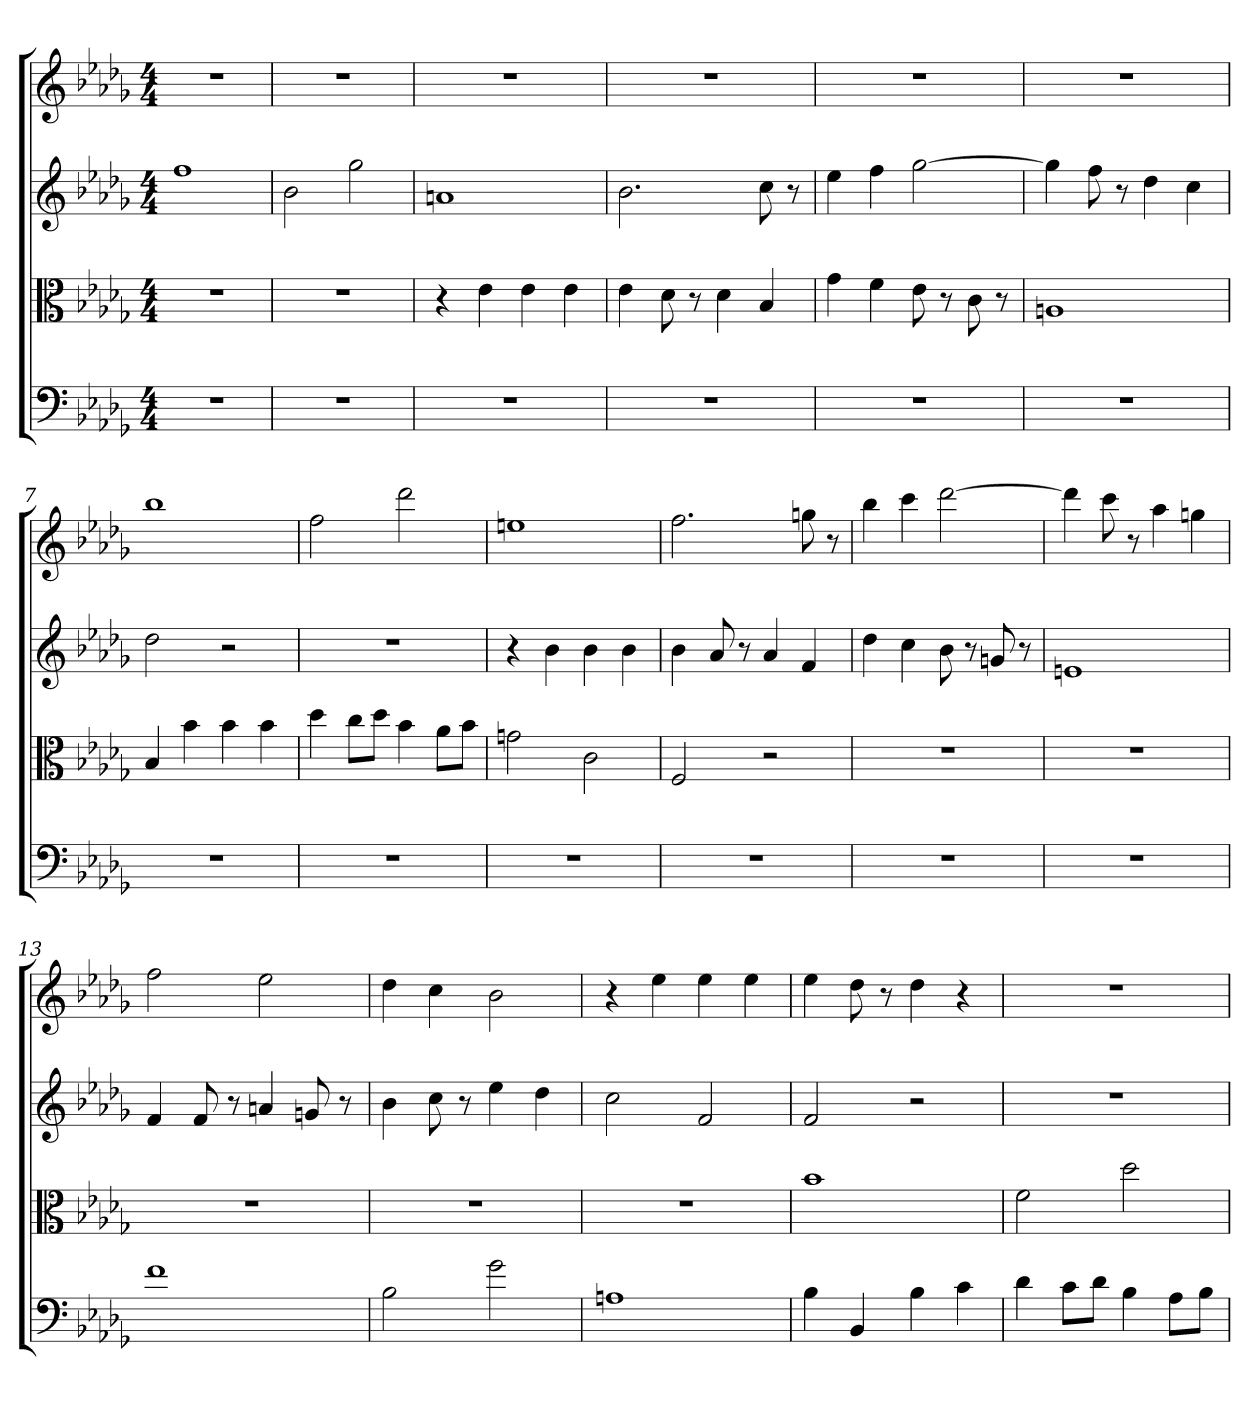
**kern	**kern	**kern	**kern
*part4	*part3	*part2	*part1
*staff4	*staff3	*staff2	*staff1
*clefF4	*clefC3	*clefG2	*clefG2
*k[b-e-a-d-g-]	*k[b-e-a-d-g-]	*k[b-e-a-d-g-]	*k[b-e-a-d-g-]
*b-:	*b-:	*b-:	*b-:
*M4/4	*M4/4	*M4/4	*M4/4
=	=	=	=
1r	1r	1ff	1r
=2	=2	=2	=2
1r	1r	2b-	1r
.	.	2gg-	.
=3	=3	=3	=3
1r	4r	1an	1r
.	4e-	.	.
.	4e-	.	.
.	4e-	.	.
=4	=4	=4	=4
1r	4e-	2.b-	1r
.	8d-	.	.
.	8r	.	.
.	4d-	.	.
.	4B-	8cc	.
.	.	8r	.
=5	=5	=5	=5
1r	4g-	4ee-	1r
.	4f	4ff	.
.	8e-	[2gg-	.
.	8r	.	.
.	8c	.	.
.	8r	.	.
=6	=6	=6	=6
1r	1An	4gg-]	1r
.	.	8ff	.
.	.	8r	.
.	.	4dd-	.
.	.	4cc	.
=7	=7	=7	=7
1r	4B-	2dd-	1bb-
.	4b-	.	.
.	4b-	2r	.
.	4b-	.	.
=8	=8	=8	=8
1r	4dd-	1r	2ff
.	8cc\L	.	.
.	8dd-\J	.	.
.	4b-	.	2ddd-
.	8a-\L	.	.
.	8b-\J	.	.
=9	=9	=9	=9
1r	2gn	4r	1een
.	.	4b-	.
.	2c	4b-	.
.	.	4b-	.
=10	=10	=10	=10
1r	2F	4b-	2.ff
.	.	8a-	.
.	.	8r	.
.	2r	4a-	.
.	.	4f	8ggn
.	.	.	8r
=11	=11	=11	=11
1r	1r	4dd-	4bb-
.	.	4cc	4ccc
.	.	8b-	[2ddd-
.	.	8r	.
.	.	8gn	.
.	.	8r	.
=12	=12	=12	=12
1r	1r	1en	4ddd-]
.	.	.	8ccc
.	.	.	8r
.	.	.	4aa-
.	.	.	4ggn
=13	=13	=13	=13
1f	1r	4f	2ff
.	.	8f	.
.	.	8r	.
.	.	4an	2ee-
.	.	8gn	.
.	.	8r	.
=14	=14	=14	=14
2B-	1r	4b-	4dd-
.	.	8cc	4cc
.	.	8r	.
2g-	.	4ee-	2b-
.	.	4dd-	.
=15	=15	=15	=15
1An	1r	2cc	4r
.	.	.	4ee-
.	.	2f	4ee-
.	.	.	4ee-
=16	=16	=16	=16
4B-	1b-	2f	4ee-
4BB-	.	.	8dd-
.	.	.	8r
4B-	.	2r	4dd-
4c	.	.	4r
=17	=17	=17	=17
4d-	2f	1r	1r
8c\L	.	.	.
8d-\J	.	.	.
4B-	2dd-	.	.
8A-\L	.	.	.
8B-\J	.	.	.
=	=	=	=
*-	*-	*-	*-
